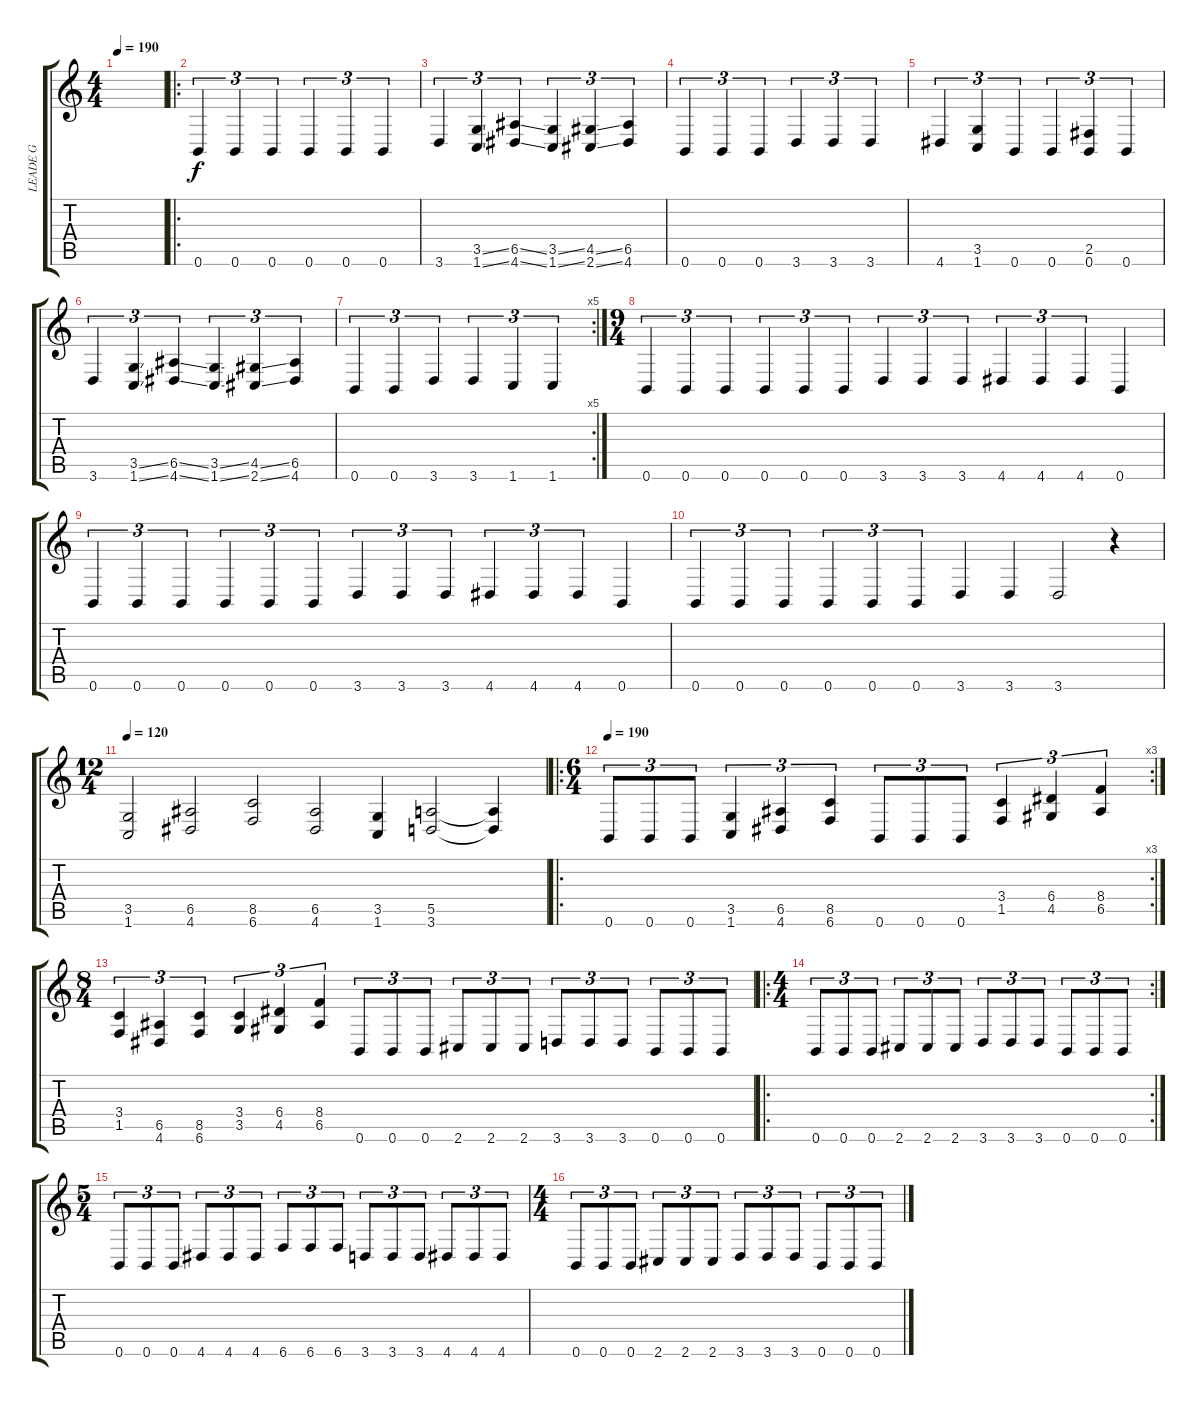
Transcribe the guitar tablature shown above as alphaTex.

\track ("LEADE G" "LEADE G") {instrument distortionguitar}
\staff {score tabs}
\tuning (B3 Gb3 E3 A2 E2 B1) {hide}
\ts (4 4)
\tempo 190
\clef g2
\ks c
|
\ro
0.6.4{tu (3 2)} 0.6.4{tu (3 2)} 0.6.4{tu (3 2)} 0.6.4{tu (3 2)} 0.6.4{tu (3 2)} 0.6.4{tu (3 2)} |
3.6.4{tu (3 2)} (3.5{ss} 1.6{ss}).4{tu (3 2)} (6.5{ss} 4.6{ss}).4{tu (3 2)} (3.5{ss} 1.6{ss}).4{tu (3 2)} (4.5{ss} 2.6{ss}).4{tu (3 2)} (6.5 4.6).4{tu (3 2)} |
0.6.4{tu (3 2)} 0.6.4{tu (3 2)} 0.6.4{tu (3 2)} 3.6.4{tu (3 2)} 3.6.4{tu (3 2)} 3.6.4{tu (3 2)} |
4.6.4{tu (3 2)} (3.5 1.6).4{tu (3 2)} 0.6.4{tu (3 2)} 0.6.4{tu (3 2)} (2.5 0.6).4{tu (3 2)} 0.6.4{tu (3 2)} |
3.6.4{tu (3 2)} (3.5{ss} 1.6{ss}).4{tu (3 2)} (6.5{ss} 4.6{ss}).4{tu (3 2)} (3.5{ss} 1.6{ss}).4{tu (3 2)} (4.5{ss} 2.6{ss}).4{tu (3 2)} (6.5 4.6).4{tu (3 2)} |
\rc 5
0.6.4{tu (3 2)} 0.6.4{tu (3 2)} 3.6.4{tu (3 2)} 3.6.4{tu (3 2)} 1.6.4{tu (3 2)} 1.6.4{tu (3 2)} |
\ts (9 4)
0.6.4{tu (3 2)} 0.6.4{tu (3 2)} 0.6.4{tu (3 2)} 0.6.4{tu (3 2)} 0.6.4{tu (3 2)} 0.6.4{tu (3 2)} 3.6.4{tu (3 2)} 3.6.4{tu (3 2)} 3.6.4{tu (3 2)} 4.6.4{tu (3 2)} 4.6.4{tu (3 2)} 4.6.4{tu (3 2)} 0.6.4 |
0.6.4{tu (3 2)} 0.6.4{tu (3 2)} 0.6.4{tu (3 2)} 0.6.4{tu (3 2)} 0.6.4{tu (3 2)} 0.6.4{tu (3 2)} 3.6.4{tu (3 2)} 3.6.4{tu (3 2)} 3.6.4{tu (3 2)} 4.6.4{tu (3 2)} 4.6.4{tu (3 2)} 4.6.4{tu (3 2)} 0.6.4 |
0.6.4{tu (3 2)} 0.6.4{tu (3 2)} 0.6.4{tu (3 2)} 0.6.4{tu (3 2)} 0.6.4{tu (3 2)} 0.6.4{tu (3 2)} 3.6.4 3.6.4 3.6.2 r.4 |
\ts (12 4)
\tempo 120
(3.5 1.6).2 (6.5 4.6).2 (8.5 6.6).2 (6.5 4.6).2 (3.5 1.6).4 (5.5 3.6).2 (5.5{t} 3.6{t}).4 |
\ro
\rc 3
\ts (6 4)
\tempo 190
0.6.8{tu (3 2)} 0.6.8{tu (3 2)} 0.6.8{tu (3 2)} (3.5 1.6).4{tu (3 2)} (6.5 4.6).4{tu (3 2)} (8.5 6.6).4{tu (3 2)} 0.6.8{tu (3 2)} 0.6.8{tu (3 2)} 0.6.8{tu (3 2)} (3.4 1.5).4{tu (3 2)} (6.4 4.5).4{tu (3 2)} (8.4 6.5).4{tu (3 2)} |
\ts (8 4)
(3.4 1.5).4{tu (3 2)} (6.5 4.6).4{tu (3 2)} (8.5 6.6).4{tu (3 2)} (3.4 3.5).4{tu (3 2)} (6.4 4.5).4{tu (3 2)} (8.4 6.5).4{tu (3 2)} 0.6.8{tu (3 2)} 0.6.8{tu (3 2)} 0.6.8{tu (3 2)} 2.6.8{tu (3 2)} 2.6.8{tu (3 2)} 2.6.8{tu (3 2)} 3.6.8{tu (3 2)} 3.6.8{tu (3 2)} 3.6.8{tu (3 2)} 0.6.8{tu (3 2)} 0.6.8{tu (3 2)} 0.6.8{tu (3 2)} |
\ro
\rc 2
\ts (4 4)
0.6.8{tu (3 2)} 0.6.8{tu (3 2)} 0.6.8{tu (3 2)} 2.6.8{tu (3 2)} 2.6.8{tu (3 2)} 2.6.8{tu (3 2)} 3.6.8{tu (3 2)} 3.6.8{tu (3 2)} 3.6.8{tu (3 2)} 0.6.8{tu (3 2)} 0.6.8{tu (3 2)} 0.6.8{tu (3 2)} |
\ts (5 4)
0.6.8{tu (3 2)} 0.6.8{tu (3 2)} 0.6.8{tu (3 2)} 4.6.8{tu (3 2)} 4.6.8{tu (3 2)} 4.6.8{tu (3 2)} 6.6.8{tu (3 2)} 6.6.8{tu (3 2)} 6.6.8{tu (3 2)} 3.6.8{tu (3 2)} 3.6.8{tu (3 2)} 3.6.8{tu (3 2)} 4.6.8{tu (3 2)} 4.6.8{tu (3 2)} 4.6.8{tu (3 2)} |
\ts (4 4)
0.6.8{tu (3 2)} 0.6.8{tu (3 2)} 0.6.8{tu (3 2)} 2.6.8{tu (3 2)} 2.6.8{tu (3 2)} 2.6.8{tu (3 2)} 3.6.8{tu (3 2)} 3.6.8{tu (3 2)} 3.6.8{tu (3 2)} 0.6.8{tu (3 2)} 0.6.8{tu (3 2)} 0.6.8{tu (3 2)}
